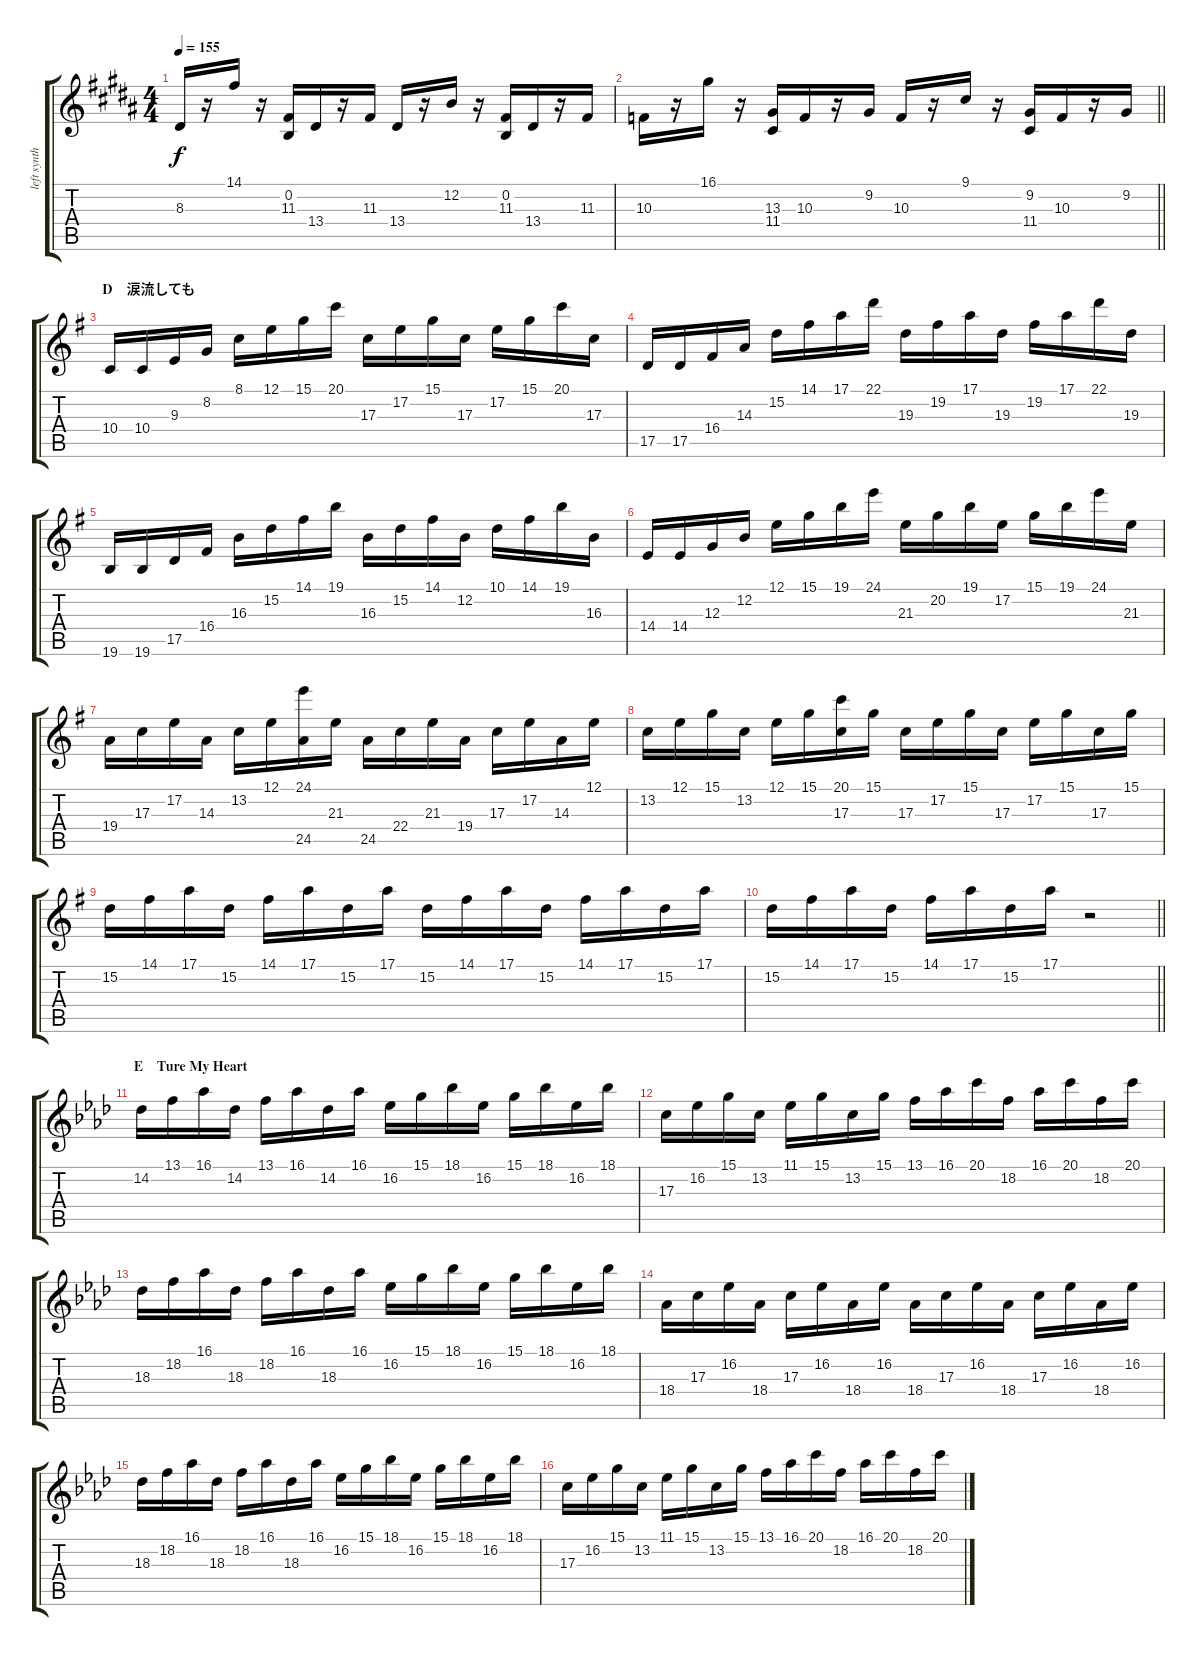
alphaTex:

\track ("left synth1" "left synth") {instrument lead1square}
\staff {score tabs}
\tuning (E4 B3 G3 D3 A2 E2) {hide}
\ts (4 4)
\tempo 155
\clef g2
\ks b
8.3.16{dy f} r.16 14.1.16 r.16 (0.2 11.3).16 13.4.16 r.16 11.3.16 13.4.16 r.16 12.2.16 r.16 (0.2 11.3).16 13.4.16 r.16 11.3.16 |
\barLineRight lightlight
10.3.16 r.16 16.1.16 r.16 (13.3 11.4).16 10.3.16 r.16 9.2.16 10.3.16 r.16 9.1.16 r.16 (9.2 11.4).16 10.3.16 r.16 9.2.16 |
\section ("" "D　涙流しても")
\ks g
10.4.16 10.4.16 9.3.16 8.2.16 8.1.16 12.1.16 15.1.16 20.1.16 17.3.16 17.2.16 15.1.16 17.3.16 17.2.16 15.1.16 20.1.16 17.3.16 |
17.5.16 17.5.16 16.4.16 14.3.16 15.2.16 14.1.16 17.1.16 22.1.16 19.3.16 19.2.16 17.1.16 19.3.16 19.2.16 17.1.16 22.1.16 19.3.16 |
19.6.16 19.6.16 17.5.16 16.4.16 16.3.16 15.2.16 14.1.16 19.1.16 16.3.16 15.2.16 14.1.16 12.2.16 10.1.16 14.1.16 19.1.16 16.3.16 |
14.4.16 14.4.16 12.3.16 12.2.16 12.1.16 15.1.16 19.1.16 24.1.16 21.3.16 20.2.16 19.1.16 17.2.16 15.1.16 19.1.16 24.1.16 21.3.16 |
19.4.16 17.3.16 17.2.16 14.3.16 13.2.16 12.1.16 (24.1 24.5).16 21.3.16 24.5.16 22.4.16 21.3.16 19.4.16 17.3.16 17.2.16 14.3.16 12.1.16 |
13.2.16 12.1.16 15.1.16 13.2.16 12.1.16 15.1.16 (20.1 17.3).16 15.1.16 17.3.16 17.2.16 15.1.16 17.3.16 17.2.16 15.1.16 17.3.16 15.1.16 |
15.2.16 14.1.16 17.1.16 15.2.16 14.1.16 17.1.16 15.2.16 17.1.16 15.2.16 14.1.16 17.1.16 15.2.16 14.1.16 17.1.16 15.2.16 17.1.16 |
\barLineRight lightlight
15.2.16 14.1.16 17.1.16 15.2.16 14.1.16 17.1.16 15.2.16 17.1.16 r.2 |
\section ("" "E　Ture My Heart")
\ks ab
14.2.16 13.1.16 16.1.16 14.2.16 13.1.16 16.1.16 14.2.16 16.1.16 16.2.16 15.1.16 18.1.16 16.2.16 15.1.16 18.1.16 16.2.16 18.1.16 |
17.3.16 16.2.16 15.1.16 13.2.16 11.1.16 15.1.16 13.2.16 15.1.16 13.1.16 16.1.16 20.1.16 18.2.16 16.1.16 20.1.16 18.2.16 20.1.16 |
18.3.16 18.2.16 16.1.16 18.3.16 18.2.16 16.1.16 18.3.16 16.1.16 16.2.16 15.1.16 18.1.16 16.2.16 15.1.16 18.1.16 16.2.16 18.1.16 |
18.4.16 17.3.16 16.2.16 18.4.16 17.3.16 16.2.16 18.4.16 16.2.16 18.4.16 17.3.16 16.2.16 18.4.16 17.3.16 16.2.16 18.4.16 16.2.16 |
18.3.16 18.2.16 16.1.16 18.3.16 18.2.16 16.1.16 18.3.16 16.1.16 16.2.16 15.1.16 18.1.16 16.2.16 15.1.16 18.1.16 16.2.16 18.1.16 |
17.3.16 16.2.16 15.1.16 13.2.16 11.1.16 15.1.16 13.2.16 15.1.16 13.1.16 16.1.16 20.1.16 18.2.16 16.1.16 20.1.16 18.2.16 20.1.16
